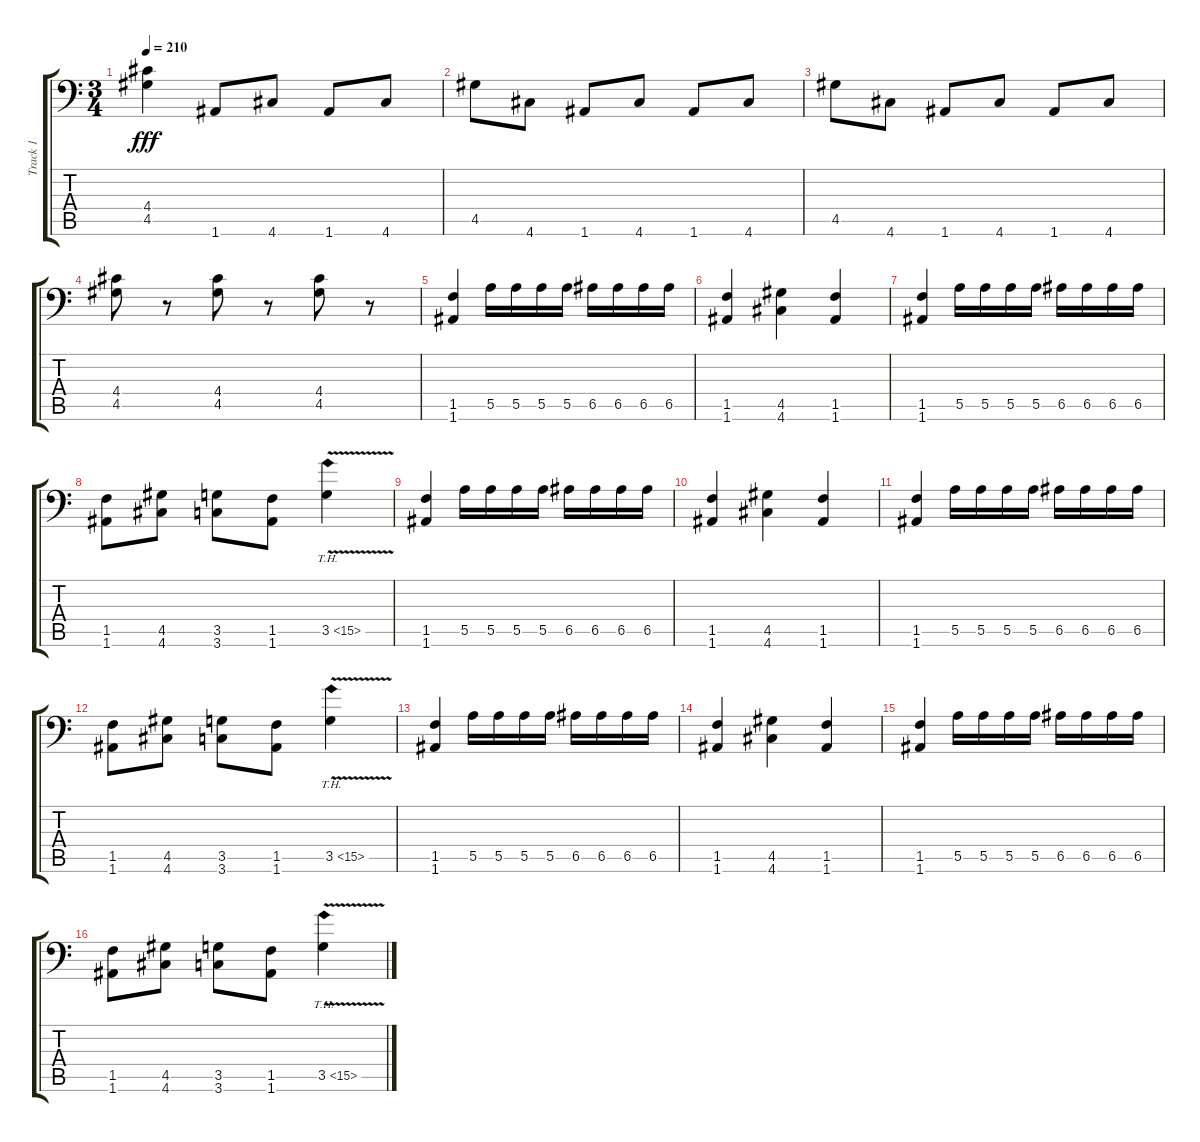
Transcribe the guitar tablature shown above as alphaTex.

\track ("Track 1" "Track 1") {instrument distortionguitar}
\staff {score tabs}
\tuning (B3 Gb3 D3 A2 E2 A1) {hide}
\ts (3 4)
\tempo 210
\clef f4
\ks c
(4.4 4.5).4{dy fff} 1.6.8 4.6.8 1.6.8 4.6.8 |
4.5.8 4.6.8 1.6.8 4.6.8 1.6.8 4.6.8 |
4.5.8 4.6.8 1.6.8 4.6.8 1.6.8 4.6.8 |
(4.4 4.5).8 r.8 (4.4 4.5).8 r.8 (4.4 4.5).8 r.8 |
(1.5 1.6).4 5.5.16 5.5.16 5.5.16 5.5.16 6.5.16 6.5.16 6.5.16 6.5.16 |
(1.5 1.6).4 (4.5 4.6).4 (1.5 1.6).4 |
(1.5 1.6).4 5.5.16 5.5.16 5.5.16 5.5.16 6.5.16 6.5.16 6.5.16 6.5.16 |
(1.5 1.6).8 (4.5 4.6).8 (3.5 3.6).8 (1.5 1.6).8 3.5{th 12 v}.4 |
(1.5 1.6).4 5.5.16 5.5.16 5.5.16 5.5.16 6.5.16 6.5.16 6.5.16 6.5.16 |
(1.5 1.6).4 (4.5 4.6).4 (1.5 1.6).4 |
(1.5 1.6).4 5.5.16 5.5.16 5.5.16 5.5.16 6.5.16 6.5.16 6.5.16 6.5.16 |
(1.5 1.6).8 (4.5 4.6).8 (3.5 3.6).8 (1.5 1.6).8 3.5{th 12 v}.4 |
(1.5 1.6).4 5.5.16 5.5.16 5.5.16 5.5.16 6.5.16 6.5.16 6.5.16 6.5.16 |
(1.5 1.6).4 (4.5 4.6).4 (1.5 1.6).4 |
(1.5 1.6).4 5.5.16 5.5.16 5.5.16 5.5.16 6.5.16 6.5.16 6.5.16 6.5.16 |
(1.5 1.6).8 (4.5 4.6).8 (3.5 3.6).8 (1.5 1.6).8 3.5{th 12 v}.4
